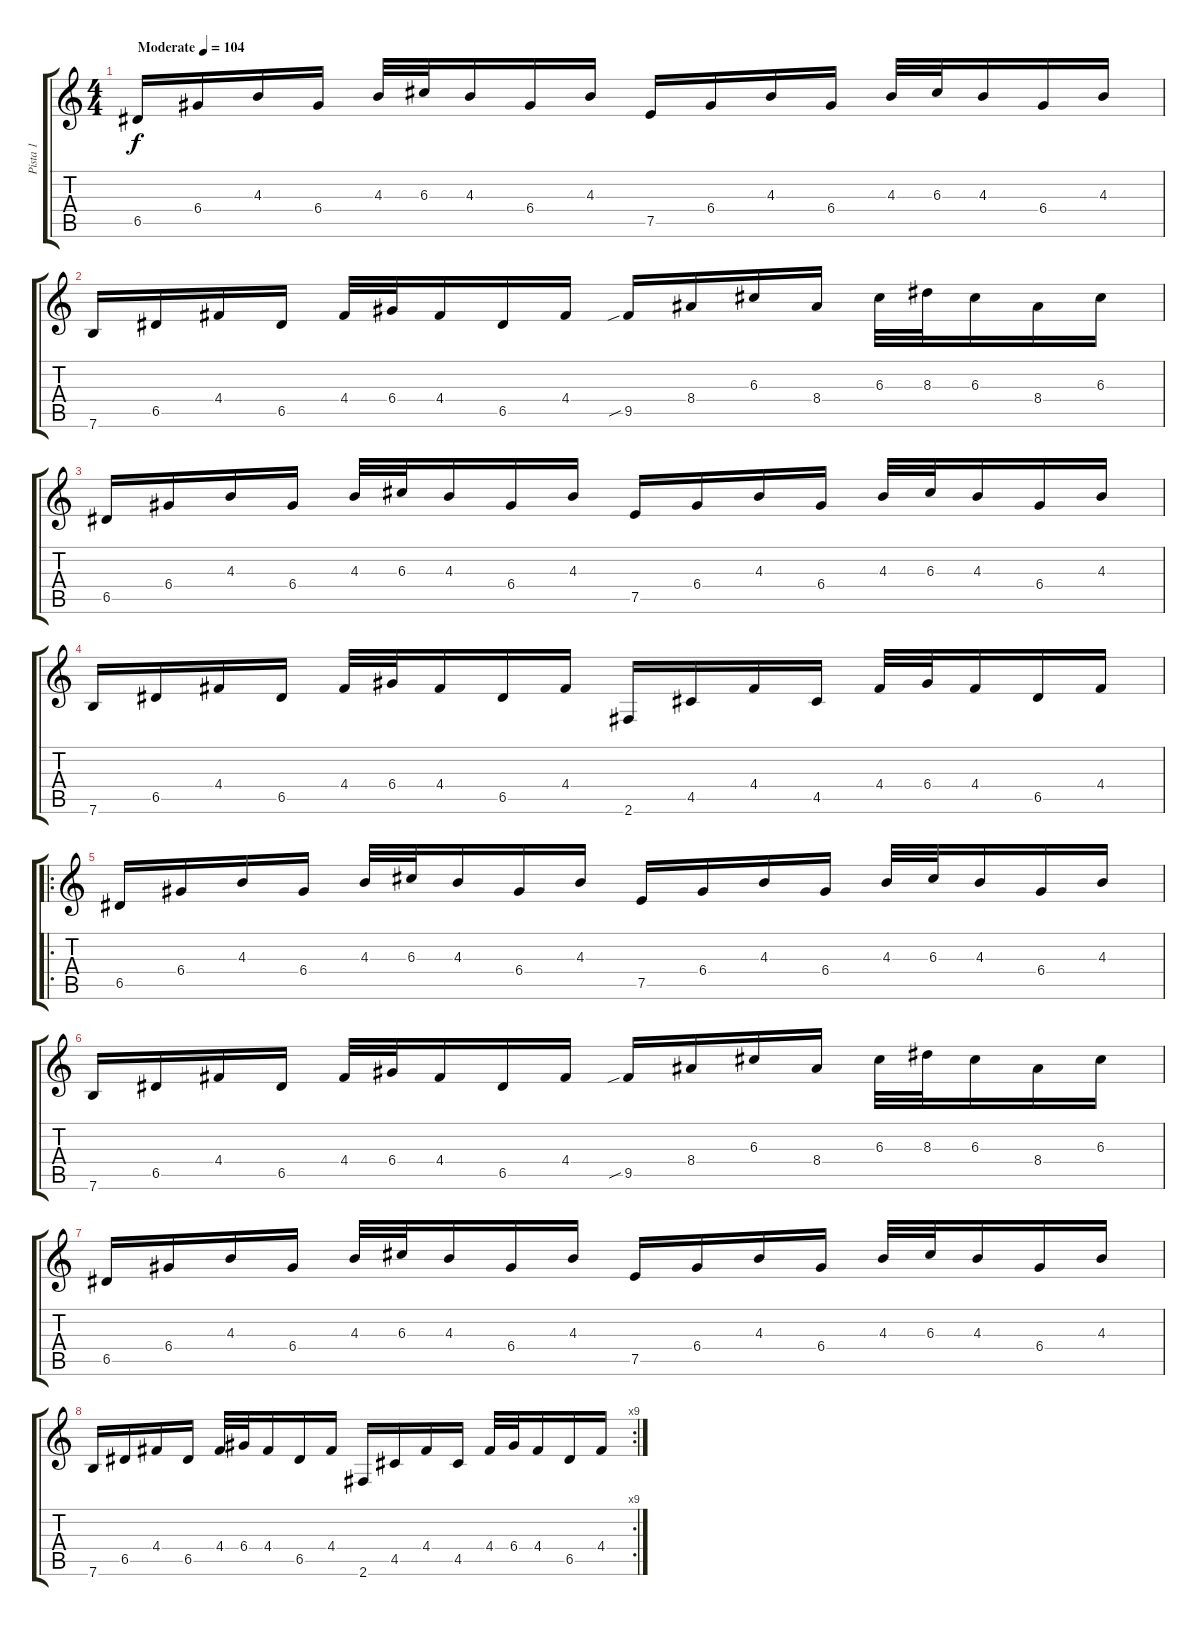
\track ("Pista 1" "Pista 1") {instrument electricguitarclean}
\staff {score tabs}
\tuning (E4 B3 G3 D3 A2 E2) {hide}
\ts (4 4)
\tempo (104 "Moderate")
\clef g2
\ks c
6.5.16{dy f instrument electricguitarclean} 6.4.16 4.3.16 6.4.16 4.3.32 6.3.32 4.3.16 6.4.16 4.3.16 7.5.16 6.4.16 4.3.16 6.4.16 4.3.32 6.3.32 4.3.16 6.4.16 4.3.16 |
7.6.16 6.5.16 4.4.16 6.5.16 4.4.32 6.4.32 4.4.16 6.5.16 4.4.16 9.5{sib}.16 8.4.16 6.3.16 8.4.16 6.3.32 8.3.32 6.3.16 8.4.16 6.3.16 |
6.5.16 6.4.16 4.3.16 6.4.16 4.3.32 6.3.32 4.3.16 6.4.16 4.3.16 7.5.16 6.4.16 4.3.16 6.4.16 4.3.32 6.3.32 4.3.16 6.4.16 4.3.16 |
7.6.16 6.5.16 4.4.16 6.5.16 4.4.32 6.4.32 4.4.16 6.5.16 4.4.16 2.6.16 4.5.16 4.4.16 4.5.16 4.4.32 6.4.32 4.4.16 6.5.16 4.4.16 |
\ro
6.5.16 6.4.16 4.3.16 6.4.16 4.3.32 6.3.32 4.3.16 6.4.16 4.3.16 7.5.16 6.4.16 4.3.16 6.4.16 4.3.32 6.3.32 4.3.16 6.4.16 4.3.16 |
7.6.16 6.5.16 4.4.16 6.5.16 4.4.32 6.4.32 4.4.16 6.5.16 4.4.16 9.5{sib}.16 8.4.16 6.3.16 8.4.16 6.3.32 8.3.32 6.3.16 8.4.16 6.3.16 |
6.5.16 6.4.16 4.3.16 6.4.16 4.3.32 6.3.32 4.3.16 6.4.16 4.3.16 7.5.16 6.4.16 4.3.16 6.4.16 4.3.32 6.3.32 4.3.16 6.4.16 4.3.16 |
\rc 9
7.6.16 6.5.16 4.4.16 6.5.16 4.4.32 6.4.32 4.4.16 6.5.16 4.4.16 2.6.16 4.5.16 4.4.16 4.5.16 4.4.32 6.4.32 4.4.16 6.5.16 4.4.16
